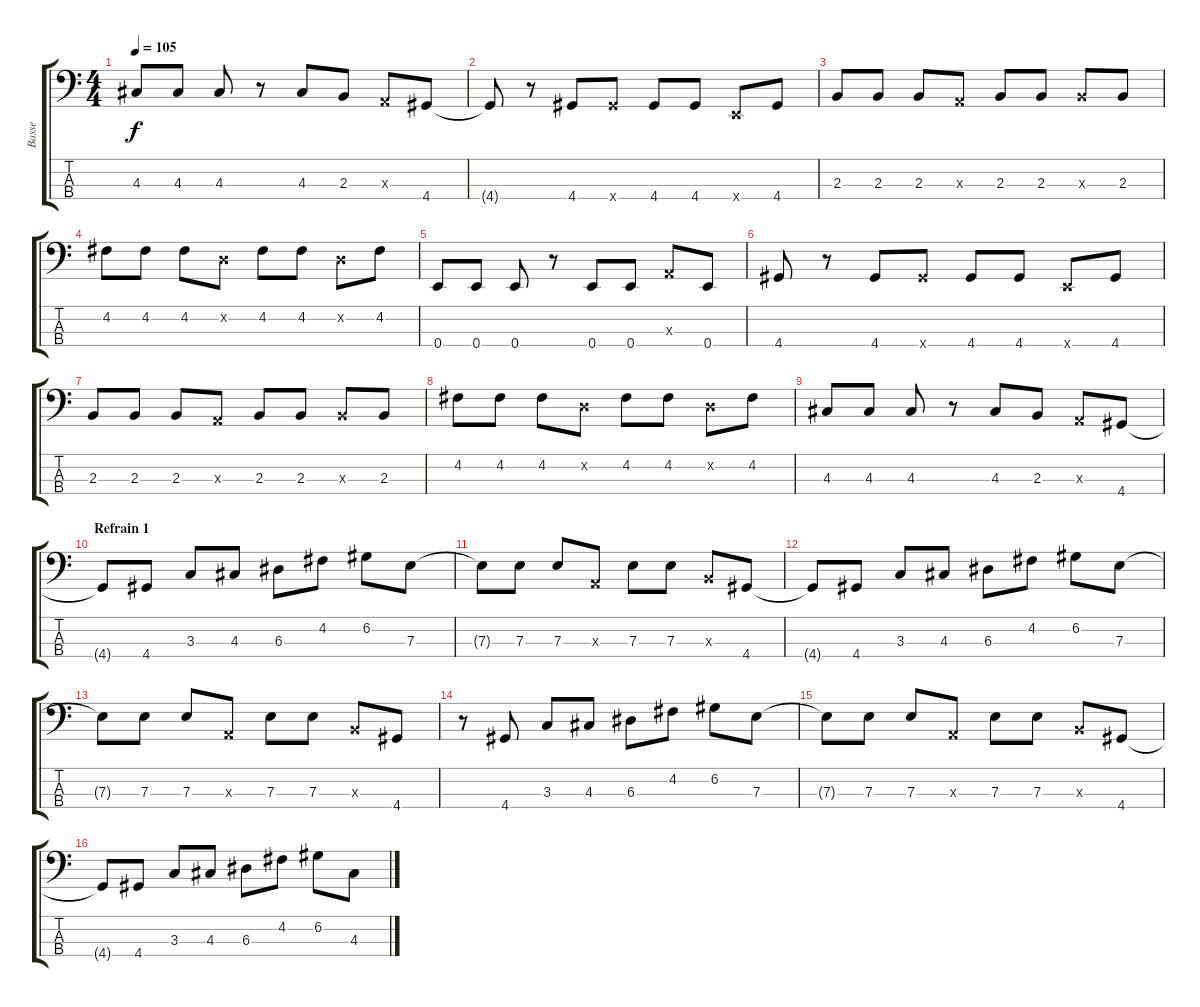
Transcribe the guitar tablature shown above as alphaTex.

\track ("Basse" "Basse") {instrument electricbassfinger}
\staff {score tabs}
\tuning (G2 D2 A1 E1) {hide}
\ts (4 4)
\tempo 105
\clef f4
\ks c
4.3.8{dy f} 4.3.8 4.3.8 r.8 4.3.8 2.3.8 0.3{x}.8 4.4.8 |
4.4{t}.8 r.8 4.4.8 4.4{x}.8 4.4.8 4.4.8 0.4{x}.8 4.4.8 |
2.3.8 2.3.8 2.3.8 0.3{x}.8 2.3.8 2.3.8 2.3{x}.8 2.3.8 |
4.2.8 4.2.8 4.2.8 0.2{x}.8 4.2.8 4.2.8 0.2{x}.8 4.2.8 |
0.4.8 0.4.8 0.4.8 r.8 0.4.8 0.4.8 0.3{x}.8 0.4.8 |
4.4.8 r.8 4.4.8 4.4{x}.8 4.4.8 4.4.8 0.4{x}.8 4.4.8 |
2.3.8 2.3.8 2.3.8 0.3{x}.8 2.3.8 2.3.8 2.3{x}.8 2.3.8 |
4.2.8 4.2.8 4.2.8 0.2{x}.8 4.2.8 4.2.8 0.2{x}.8 4.2.8 |
4.3.8 4.3.8 4.3.8 r.8 4.3.8 2.3.8 0.3{x}.8 4.4.8 |
\section ("" "Refrain 1")
4.4{t}.8 4.4.8 3.3.8 4.3.8 6.3.8 4.2.8 6.2.8 7.3.8 |
7.3{t}.8 7.3.8 7.3.8 0.3{x}.8 7.3.8 7.3.8 2.3{x}.8 4.4.8 |
4.4{t}.8 4.4.8 3.3.8 4.3.8 6.3.8 4.2.8 6.2.8 7.3.8 |
7.3{t}.8 7.3.8 7.3.8 0.3{x}.8 7.3.8 7.3.8 2.3{x}.8 4.4.8 |
r.8 4.4.8 3.3.8 4.3.8 6.3.8 4.2.8 6.2.8 7.3.8 |
7.3{t}.8 7.3.8 7.3.8 0.3{x}.8 7.3.8 7.3.8 2.3{x}.8 4.4.8 |
4.4{t}.8 4.4.8 3.3.8 4.3.8 6.3.8 4.2.8 6.2.8 4.3.8
